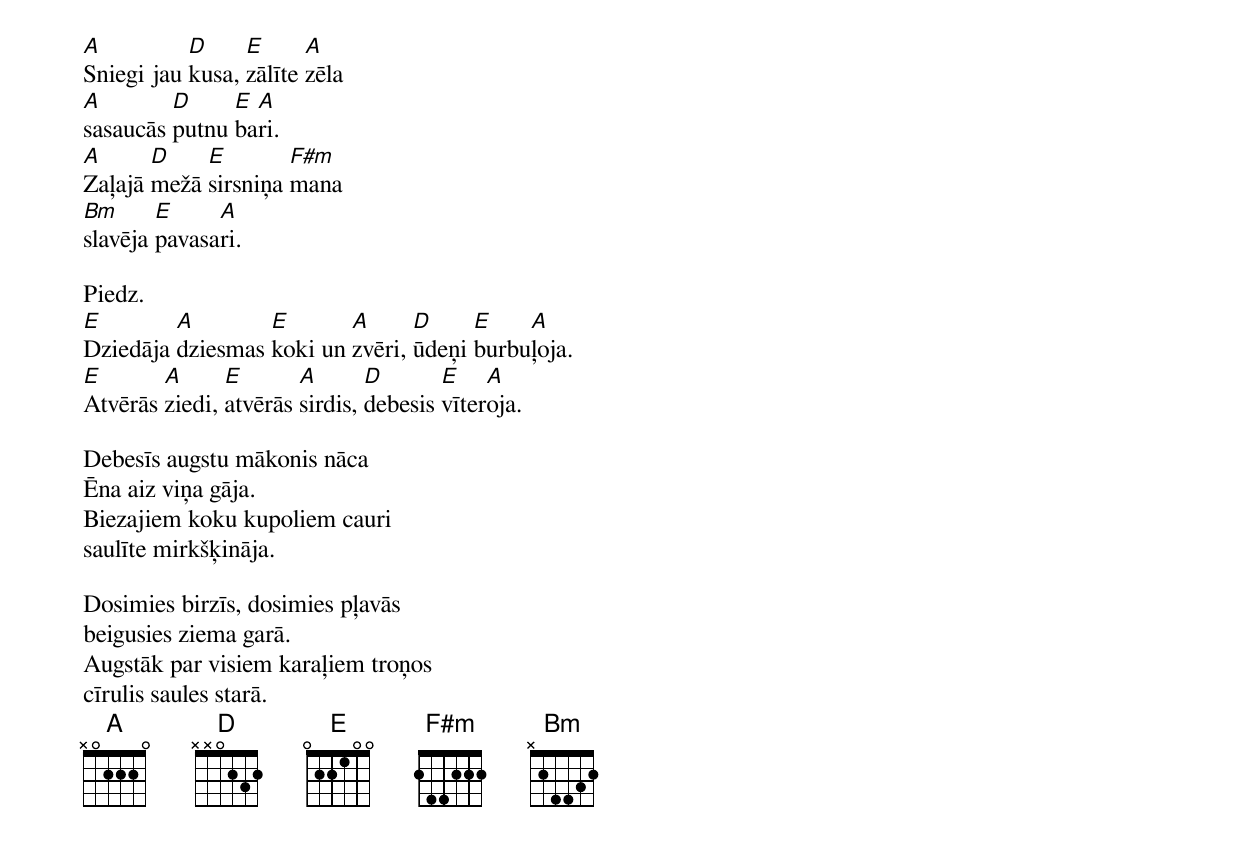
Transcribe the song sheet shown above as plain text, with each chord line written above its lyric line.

A          D     E      A
Sniegi jau kusa, zālīte zēla
A        D     E A
sasaucās putnu bari.
A      D    E        F#m
Zaļajā mežā sirsniņa mana
Bm      E     A
slavēja pavasari.

Piedz.
E        A        E       A      D     E    A
Dziedāja dziesmas koki un zvēri, ūdeņi burbuļoja.
E       A      E       A       D       E    A
Atvērās ziedi, atvērās sirdis, debesis vīteroja.

Debesīs augstu mākonis nāca
Ēna aiz viņa gāja.
Biezajiem koku kupoliem cauri
saulīte mirkšķināja.

Dosimies birzīs, dosimies pļavās
beigusies ziema garā.
Augstāk par visiem karaļiem troņos
cīrulis saules starā.
